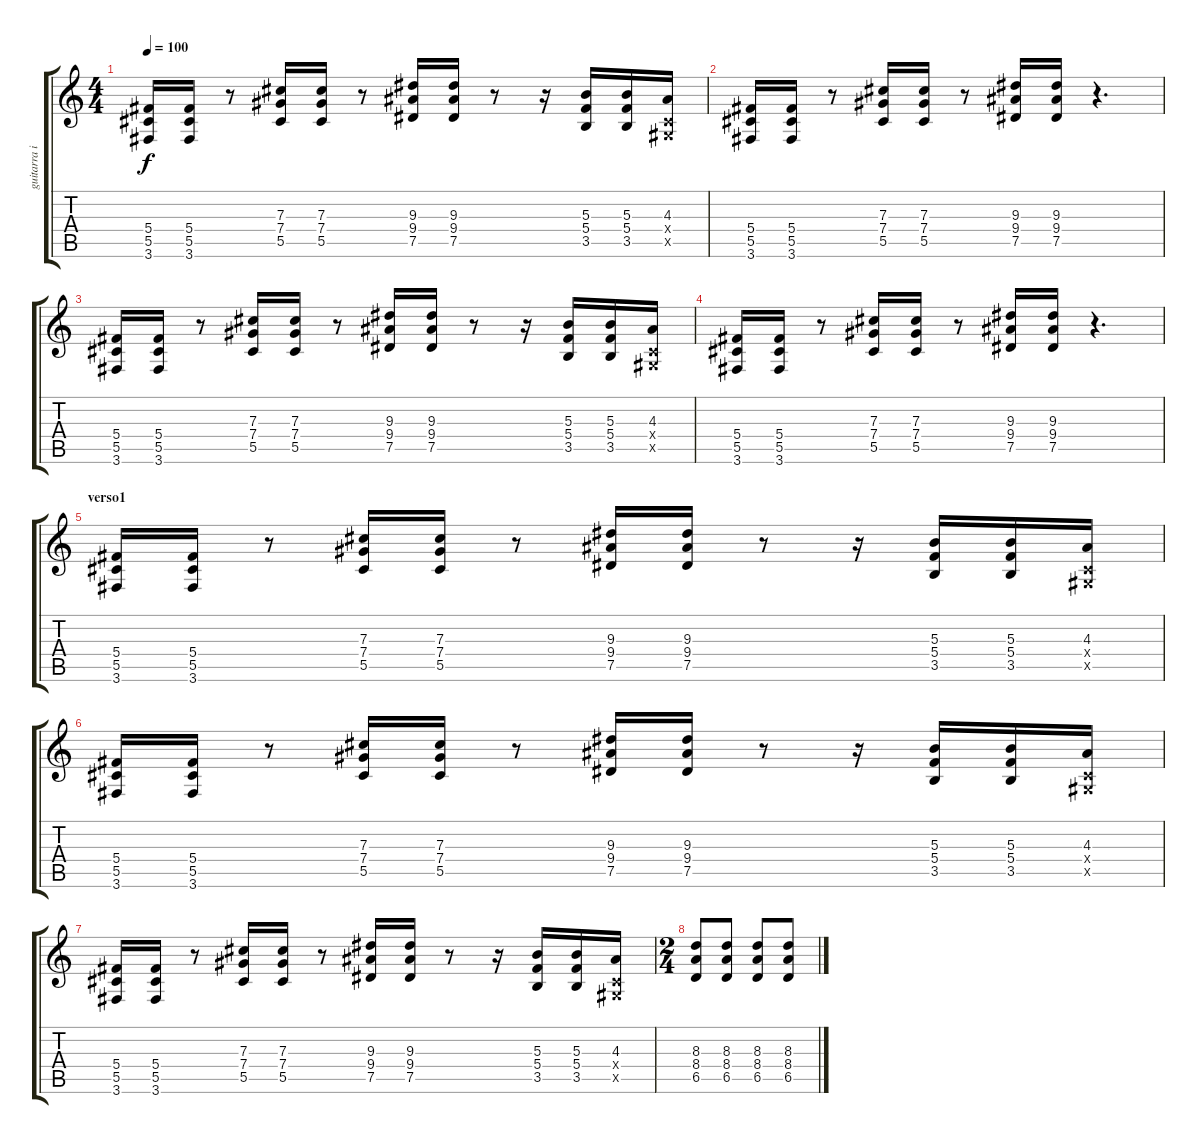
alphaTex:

\track ("guitarra izq" "guitarra i") {instrument overdrivenguitar}
\staff {score tabs}
\tuning (Eb4 Bb3 Gb3 Db3 Ab2 Eb2) {hide}
\ts (4 4)
\tempo 100
\clef g2
\ks c
(5.4 5.5 3.6).16{dy f instrument overdrivenguitar} (5.4 5.5 3.6).16 r.8 (7.3 7.4 5.5).16 (7.3 7.4 5.5).16 r.8 (9.3 9.4 7.5).16 (9.3 9.4 7.5).16 r.8 r.16 (5.3 5.4 3.5).16 (5.3 5.4 3.5).16 (4.3 0.4{x} 0.5{x}).16 |
(5.4 5.5 3.6).16 (5.4 5.5 3.6).16 r.8 (7.3 7.4 5.5).16 (7.3 7.4 5.5).16 r.8 (9.3 9.4 7.5).16 (9.3 9.4 7.5).16 r.4{d} |
(5.4 5.5 3.6).16 (5.4 5.5 3.6).16 r.8 (7.3 7.4 5.5).16 (7.3 7.4 5.5).16 r.8 (9.3 9.4 7.5).16 (9.3 9.4 7.5).16 r.8 r.16 (5.3 5.4 3.5).16 (5.3 5.4 3.5).16 (4.3 0.4{x} 0.5{x}).16 |
(5.4 5.5 3.6).16 (5.4 5.5 3.6).16 r.8 (7.3 7.4 5.5).16 (7.3 7.4 5.5).16 r.8 (9.3 9.4 7.5).16 (9.3 9.4 7.5).16 r.4{d} |
\section ("" "verso1")
(5.4 5.5 3.6).16 (5.4 5.5 3.6).16 r.8 (7.3 7.4 5.5).16 (7.3 7.4 5.5).16 r.8 (9.3 9.4 7.5).16 (9.3 9.4 7.5).16 r.8 r.16 (5.3 5.4 3.5).16 (5.3 5.4 3.5).16 (4.3 0.4{x} 0.5{x}).16 |
(5.4 5.5 3.6).16 (5.4 5.5 3.6).16 r.8 (7.3 7.4 5.5).16 (7.3 7.4 5.5).16 r.8 (9.3 9.4 7.5).16 (9.3 9.4 7.5).16 r.8 r.16 (5.3 5.4 3.5).16 (5.3 5.4 3.5).16 (4.3 0.4{x} 0.5{x}).16 |
(5.4 5.5 3.6).16 (5.4 5.5 3.6).16 r.8 (7.3 7.4 5.5).16 (7.3 7.4 5.5).16 r.8 (9.3 9.4 7.5).16 (9.3 9.4 7.5).16 r.8 r.16 (5.3 5.4 3.5).16 (5.3 5.4 3.5).16 (4.3 0.4{x} 0.5{x}).16 |
\ts (2 4)
(8.3 8.4 6.5).8 (8.3 8.4 6.5).8 (8.3 8.4 6.5).8 (8.3 8.4 6.5).8
